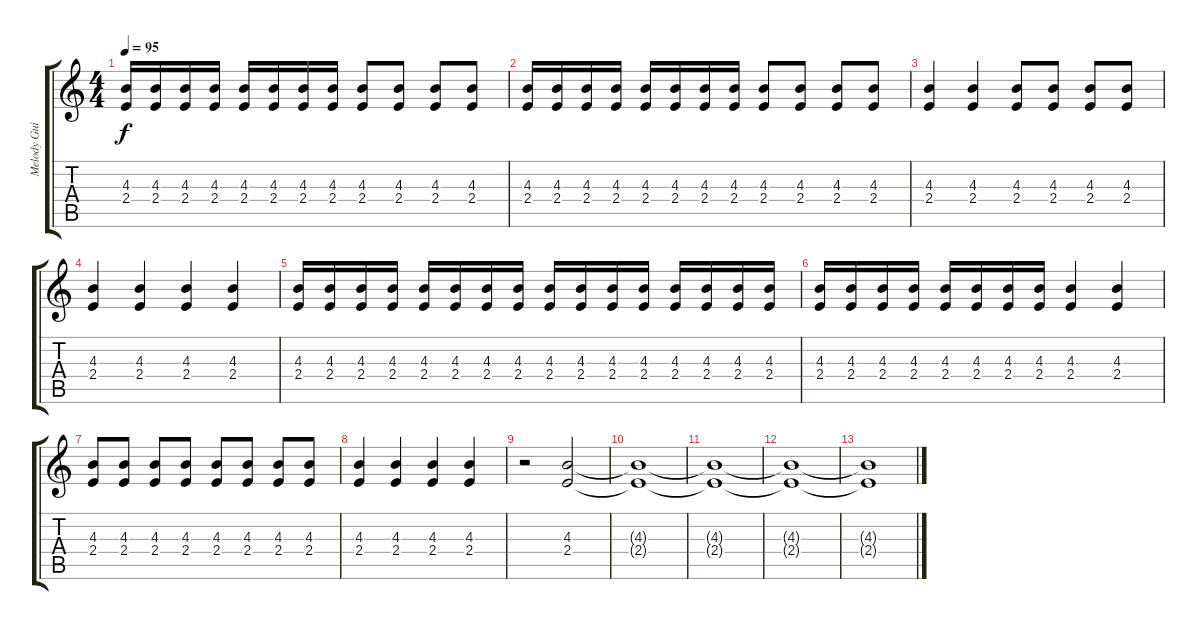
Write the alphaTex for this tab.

\track ("Melody Guitar" "Melody Gui") {instrument distortionguitar}
\staff {score tabs}
\tuning (E4 B3 G3 D3 A2 E2) {hide}
\ts (4 4)
\tempo 95
\clef g2
\ks c
(4.3 2.4).16{dy f} (4.3 2.4).16 (4.3 2.4).16 (4.3 2.4).16 (4.3 2.4).16 (4.3 2.4).16 (4.3 2.4).16 (4.3 2.4).16 (4.3 2.4).8 (4.3 2.4).8 (4.3 2.4).8 (4.3 2.4).8 |
(4.3 2.4).16 (4.3 2.4).16 (4.3 2.4).16 (4.3 2.4).16 (4.3 2.4).16 (4.3 2.4).16 (4.3 2.4).16 (4.3 2.4).16 (4.3 2.4).8 (4.3 2.4).8 (4.3 2.4).8 (4.3 2.4).8 |
(4.3 2.4).4 (4.3 2.4).4 (4.3 2.4).8 (4.3 2.4).8 (4.3 2.4).8 (4.3 2.4).8 |
(4.3 2.4).4 (4.3 2.4).4 (4.3 2.4).4 (4.3 2.4).4 |
(4.3 2.4).16 (4.3 2.4).16 (4.3 2.4).16 (4.3 2.4).16 (4.3 2.4).16 (4.3 2.4).16 (4.3 2.4).16 (4.3 2.4).16 (4.3 2.4).16 (4.3 2.4).16 (4.3 2.4).16 (4.3 2.4).16 (4.3 2.4).16 (4.3 2.4).16 (4.3 2.4).16 (4.3 2.4).16 |
(4.3 2.4).16 (4.3 2.4).16 (4.3 2.4).16 (4.3 2.4).16 (4.3 2.4).16 (4.3 2.4).16 (4.3 2.4).16 (4.3 2.4).16 (4.3 2.4).4 (4.3 2.4).4 |
(4.3 2.4).8 (4.3 2.4).8 (4.3 2.4).8 (4.3 2.4).8 (4.3 2.4).8 (4.3 2.4).8 (4.3 2.4).8 (4.3 2.4).8 |
(4.3 2.4).4 (4.3 2.4).4 (4.3 2.4).4 (4.3 2.4).4 |
r.2 (4.3 2.4).2 |
(4.3{t} 2.4{t}).1 |
(4.3{t} 2.4{t}).1 |
(4.3{t} 2.4{t}).1 |
(4.3{t} 2.4{t}).1
